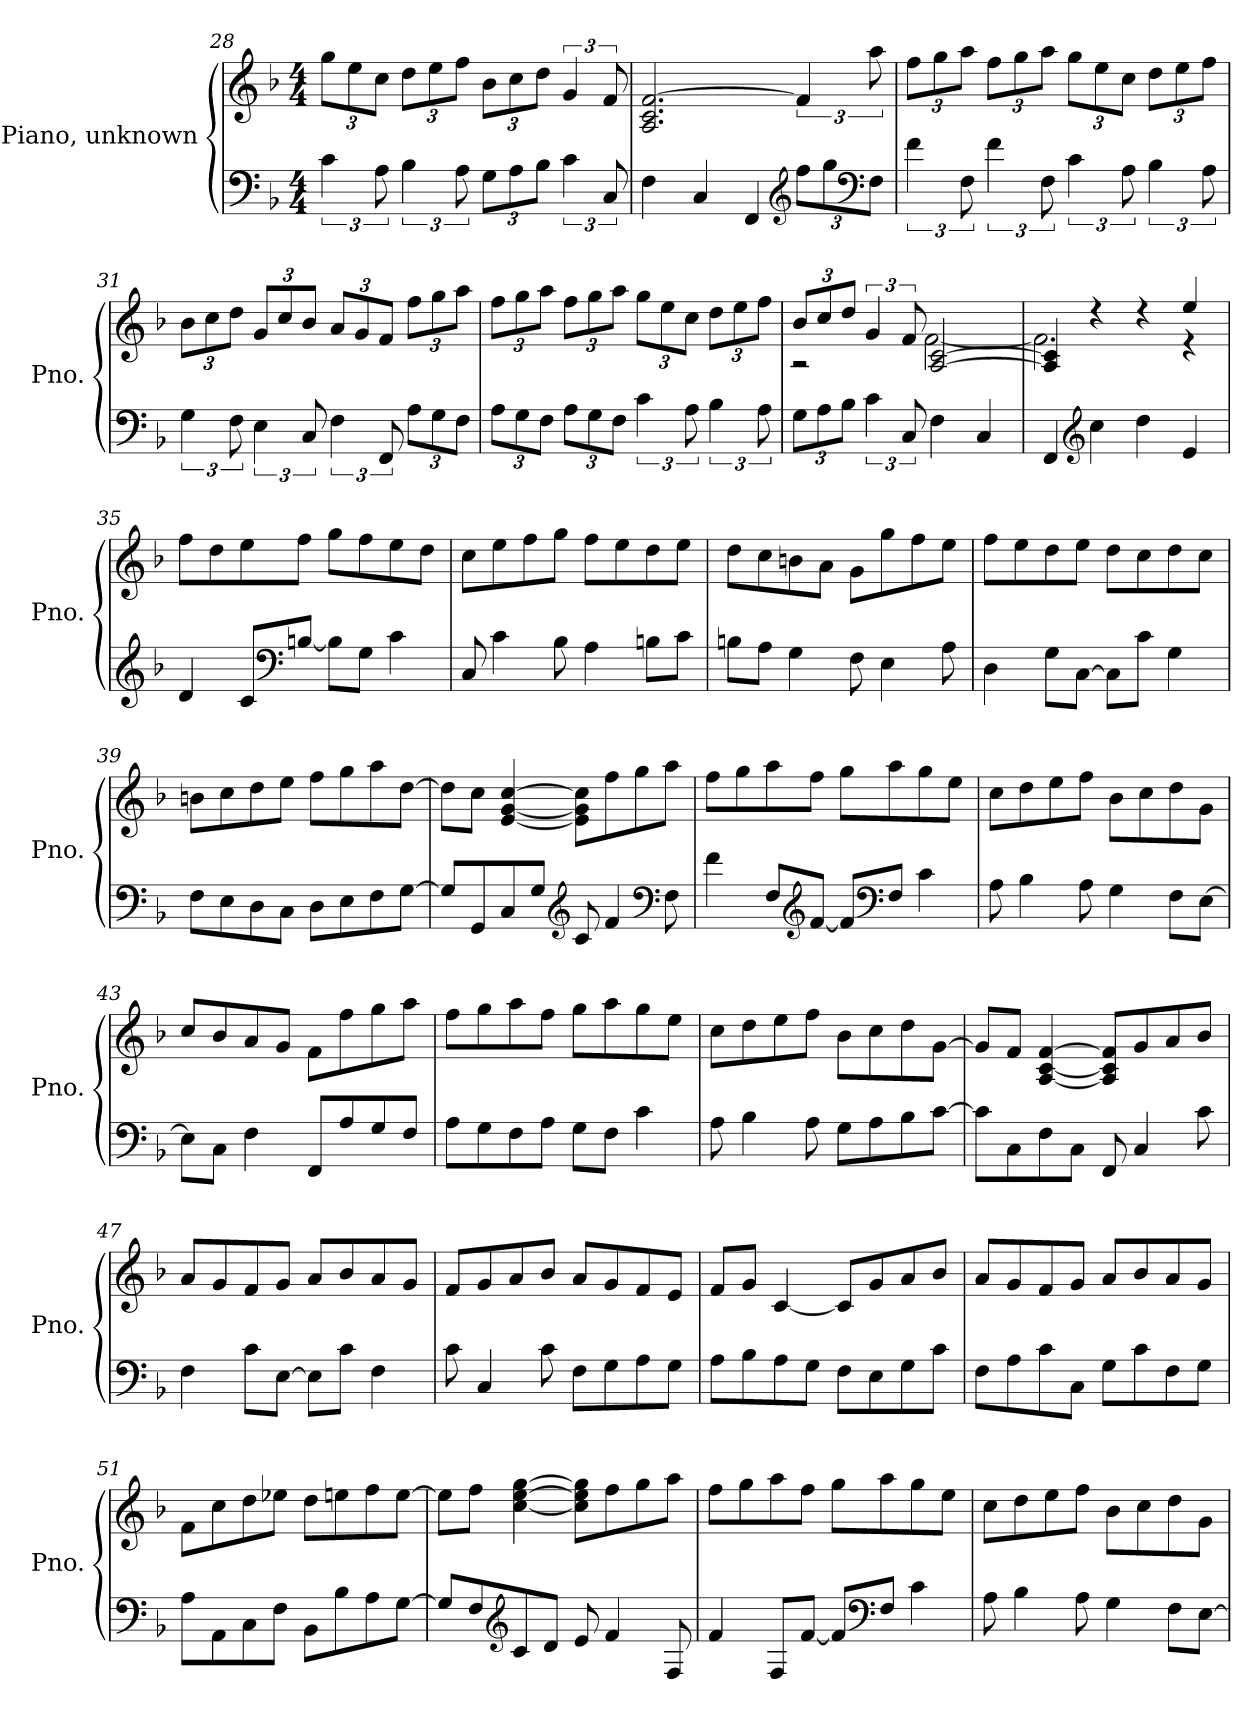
**kern	**kern
*part1	*part1
*staff2	*staff1
*I"Piano, unknown	*
*I'Pno.	*
!!LO:LB:g=z
*clefF4	*clefG2
*k[b-]	*k[b-]
*M4/4	*M4/4
*	*Xbrackettup
=28	=28
6c\	12gg\L
.	12ee\
12A\	12cc\J
6B-\	12dd\L
.	12ee\
12A\	12ff\J
*Xbrackettup	*
12G\L	12b-\L
12A\	12cc\
12B-\J	12dd\J
*brackettup	*brackettup
6c\	6g/
12C/	12f/
=29	=29
4F\	2.A/ 2.c/ [2.f/
4C/	.
4FF/	.
*clefG2	*
*Xbrackettup	*
12ff\L	6f/]
12gg\	.
*clefF4	*
12F\J	12aa\
=30	=30
*brackettup	*Xbrackettup
6f\	12ff\L
.	12gg\
12F\	12aa\J
6f\	12ff\L
.	12gg\
12F\	12aa\J
6c\	12gg\L
.	12ee\
12A\	12cc\J
6B-\	12dd\L
.	12ee\
12A\	12ff\J
!!LO:LB:g=z
=31	=31
6G\	12b-\L
.	12cc\
12F\	12dd\J
6E\	12g/L
.	12cc/
12C/	12b-/J
6F\	12a/L
.	12g/
12FF/	12f/J
*Xbrackettup	*
12A\L	12ff\L
12G\	12gg\
12F\J	12aa\J
=32	=32
12A\L	12ff\L
12G\	12gg\
12F\J	12aa\J
12A\L	12ff\L
12G\	12gg\
12F\J	12aa\J
*brackettup	*
6c\	12gg\L
.	12ee\
12A\	12cc\J
6B-\	12dd\L
.	12ee\
12A\	12ff\J
=33	=33
*Xbrackettup	*
*	*^
12G\L	12b-/L	2r
12A\	12cc/	.
12B-\J	12dd/J	.
*brackettup	*brackettup	*
6c\	6g/	.
12C/	12f/	.
4F\	[2A/ [2c/	[2f\
4C/	.	.
=34	=34	=34
4FF/	4A/] 4c/]	2.f\]
*clefG2	*	*
4cc\	4r	.
4dd\	4r	.
4e/	4ee/	4r
*	*v	*v
!!LO:LB:g=z
=35	=35
4d/	8ff\L
.	8dd\
8c/L	8ee\
*clefF4	*
[8Bn/J	8ff\J
8B\L]	8gg\L
8G\J	8ff\
4c\	8ee\
.	8dd\J
=36	=36
8C/	8cc\L
4c\	8ee\
.	8ff\
8B-\	8gg\J
4A\	8ff\L
.	8ee\
8Bn\L	8dd\
8c\J	8ee\J
=37	=37
8Bn\L	8dd\L
8A\J	8cc\
4G\	8bn\
.	8a\J
8F\	8g\L
4E\	8gg\
.	8ff\
8A\	8ee\J
=38	=38
4D\	8ff\L
.	8ee\
8G\L	8dd\
[8C\J	8ee\J
8C\L]	8dd\L
8c\J	8cc\
4G\	8dd\
.	8cc\J
!!LO:LB:g=z
=39	=39
8F\L	8bn\L
8E\	8cc\
8D\	8dd\
8C\J	8ee\J
8D\L	8ff\L
8E\	8gg\
8F\	8aa\
[8G\J	[8dd\J
=40	=40
8G/L]	8dd\L]
8GG/	8cc\J
8C/	[4e/ [4g/ [4cc/
8G/J	.
*clefG2	*
8c/	8e\] 8g\] 8cc\]L
4f/	8ff\
.	8gg\
*clefF4	*
8F\	8aa\J
=41	=41
4f\	8ff\L
.	8gg\
8F/L	8aa\
*clefG2	*
[8f/J	8ff\J
8f/L]	8gg\L
*clefF4	*
8F/J	8aa\
4c\	8gg\
.	8ee\J
=42	=42
8A\	8cc\L
4B-\	8dd\
.	8ee\
8A\	8ff\J
4G\	8b-\L
.	8cc\
8F\L	8dd\
[8E\J	8g\J
!!LO:PB:g=z
=43	=43
8E\L]	8cc/L
8C\J	8b-/
4F\	8a/
.	8g/J
8FF/L	8f\L
8A/	8ff\
8G/	8gg\
8F/J	8aa\J
=44	=44
8A\L	8ff\L
8G\	8gg\
8F\	8aa\
8A\J	8ff\J
8G\L	8gg\L
8F\J	8aa\
4c\	8gg\
.	8ee\J
=45	=45
8A\	8cc\L
4B-\	8dd\
.	8ee\
8A\	8ff\J
8G\L	8b-\L
8A\	8cc\
8B-\	8dd\
[8c\J	[8g\J
=46	=46
8c\L]	8g/L]
8C\	8f/J
8F\	[4A/ [4c/ [4f/
8C\J	.
8FF/	8A/] 8c/] 8f/]L
4C/	8g/
.	8a/
8c\	8b-/J
=47	=47
4F\	8a/L
.	8g/
8c\L	8f/
[8E\J	8g/J
8E\L]	8a/L
8c\J	8b-/
4F\	8a/
.	8g/J
!!LO:LB:g=z
=48	=48
8c\	8f/L
4C/	8g/
.	8a/
8c\	8b-/J
8F\L	8a/L
8G\	8g/
8A\	8f/
8G\J	8e/J
=49	=49
8A\L	8f/L
8B-\	8g/J
8A\	[4c/
8G\J	.
8F\L	8c/L]
8E\	8g/
8G\	8a/
8c\J	8b-/J
=50	=50
8F\L	8a/L
8A\	8g/
8c\	8f/
8C\J	8g/J
8G\L	8a/L
8c\	8b-/
8F\	8a/
8G\J	8g/J
=51	=51
8A\L	8f\L
8AA\	8cc\
8C\	8dd\
8F\J	8ee-X\J
8BB-\L	8dd\L
8B-\	8een\
8A\	8ff\
[8G\J	[8ee\J
!!LO:LB:g=z
=52	=52
8G/L]	8ee\L]
8F/	8ff\J
*clefG2	*
8c/	[4cc\ [4ee\ [4gg\
8d/J	.
8e/	8cc\] 8ee\] 8gg\]L
4f/	8ff\
.	8gg\
8F/	8aa\J
=53	=53
4f/	8ff\L
.	8gg\
8F/L	8aa\
[8f/J	8ff\J
8f/L]	8gg\L
*clefF4	*
8F/J	8aa\
4c\	8gg\
.	8ee\J
=54	=54
8A\	8cc\L
4B-\	8dd\
.	8ee\
8A\	8ff\J
4G\	8b-\L
.	8cc\
8F\L	8dd\
[8E\J	8g\J
=	=
*-	*-
